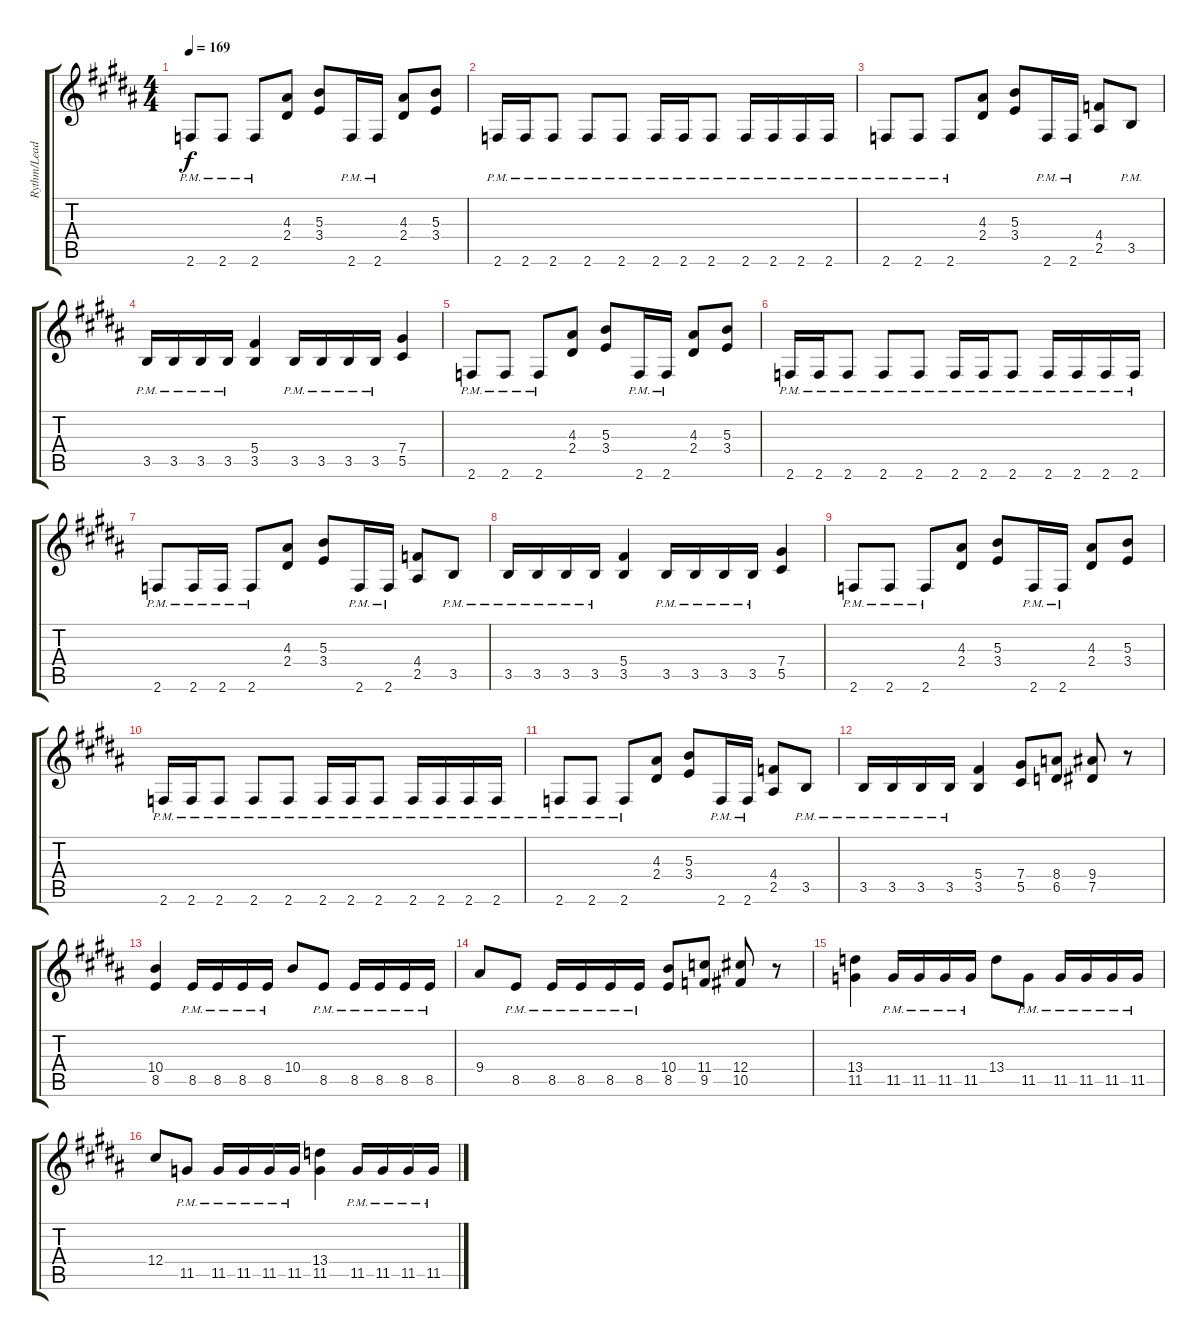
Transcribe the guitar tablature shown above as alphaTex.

\track ("Rythm/Lead 2" "Rythm/Lead") {instrument distortionguitar}
\staff {score tabs}
\tuning (Eb4 Bb3 Gb3 Db3 Ab2 Eb2) {hide}
\ts (4 4)
\tempo 169
\clef g2
\ks b
2.6{pm}.8{dy f} 2.6{pm}.8 2.6{pm}.8 (4.3 2.4).8 (5.3 3.4).8 2.6{pm}.16 2.6{pm}.16 (4.3 2.4).8 (5.3 3.4).8 |
2.6{pm}.16 2.6{pm}.16 2.6{pm}.8 2.6{pm}.8 2.6{pm}.8 2.6{pm}.16 2.6{pm}.16 2.6{pm}.8 2.6{pm}.16 2.6{pm}.16 2.6{pm}.16 2.6{pm}.16 |
2.6{pm}.8 2.6{pm}.8 2.6{pm}.8 (4.3 2.4).8 (5.3 3.4).8 2.6{pm}.16 2.6{pm}.16 (4.4 2.5).8 3.5{pm}.8 |
3.5{pm}.16 3.5{pm}.16 3.5{pm}.16 3.5{pm}.16 (5.4 3.5).4 3.5{pm}.16 3.5{pm}.16 3.5{pm}.16 3.5{pm}.16 (7.4 5.5).4 |
2.6{pm}.8 2.6{pm}.8 2.6{pm}.8 (4.3 2.4).8 (5.3 3.4).8 2.6{pm}.16 2.6{pm}.16 (4.3 2.4).8 (5.3 3.4).8 |
2.6{pm}.16 2.6{pm}.16 2.6{pm}.8 2.6{pm}.8 2.6{pm}.8 2.6{pm}.16 2.6{pm}.16 2.6{pm}.8 2.6{pm}.16 2.6{pm}.16 2.6{pm}.16 2.6{pm}.16 |
2.6{pm}.8 2.6{pm}.16 2.6{pm}.16 2.6{pm}.8 (4.3 2.4).8 (5.3 3.4).8 2.6{pm}.16 2.6{pm}.16 (4.4 2.5).8 3.5{pm}.8 |
3.5{pm}.16 3.5{pm}.16 3.5{pm}.16 3.5{pm}.16 (5.4 3.5).4 3.5{pm}.16 3.5{pm}.16 3.5{pm}.16 3.5{pm}.16 (7.4 5.5).4 |
2.6{pm}.8 2.6{pm}.8 2.6{pm}.8 (4.3 2.4).8 (5.3 3.4).8 2.6{pm}.16 2.6{pm}.16 (4.3 2.4).8 (5.3 3.4).8 |
2.6{pm}.16 2.6{pm}.16 2.6{pm}.8 2.6{pm}.8 2.6{pm}.8 2.6{pm}.16 2.6{pm}.16 2.6{pm}.8 2.6{pm}.16 2.6{pm}.16 2.6{pm}.16 2.6{pm}.16 |
2.6{pm}.8 2.6{pm}.8 2.6{pm}.8 (4.3 2.4).8 (5.3 3.4).8 2.6{pm}.16 2.6{pm}.16 (4.4 2.5).8 3.5{pm}.8 |
3.5{pm}.16 3.5{pm}.16 3.5{pm}.16 3.5{pm}.16 (5.4 3.5).4 (7.4 5.5).8 (8.4 6.5).8 (9.4 7.5).8 r.8 |
(10.4 8.5).4 8.5{pm}.16 8.5{pm}.16 8.5{pm}.16 8.5{pm}.16 10.4.8 8.5{pm}.8 8.5{pm}.16 8.5{pm}.16 8.5{pm}.16 8.5{pm}.16 |
9.4.8 8.5{pm}.8 8.5{pm}.16 8.5{pm}.16 8.5{pm}.16 8.5{pm}.16 (10.4 8.5).8 (11.4 9.5).8 (12.4 10.5).8 r.8 |
(13.4 11.5).4 11.5{pm}.16 11.5{pm}.16 11.5{pm}.16 11.5{pm}.16 13.4.8 11.5{pm}.8 11.5{pm}.16 11.5{pm}.16 11.5{pm}.16 11.5{pm}.16 |
12.4.8 11.5{pm}.8 11.5{pm}.16 11.5{pm}.16 11.5{pm}.16 11.5{pm}.16 (13.4 11.5).4 11.5{pm}.16 11.5{pm}.16 11.5{pm}.16 11.5{pm}.16
